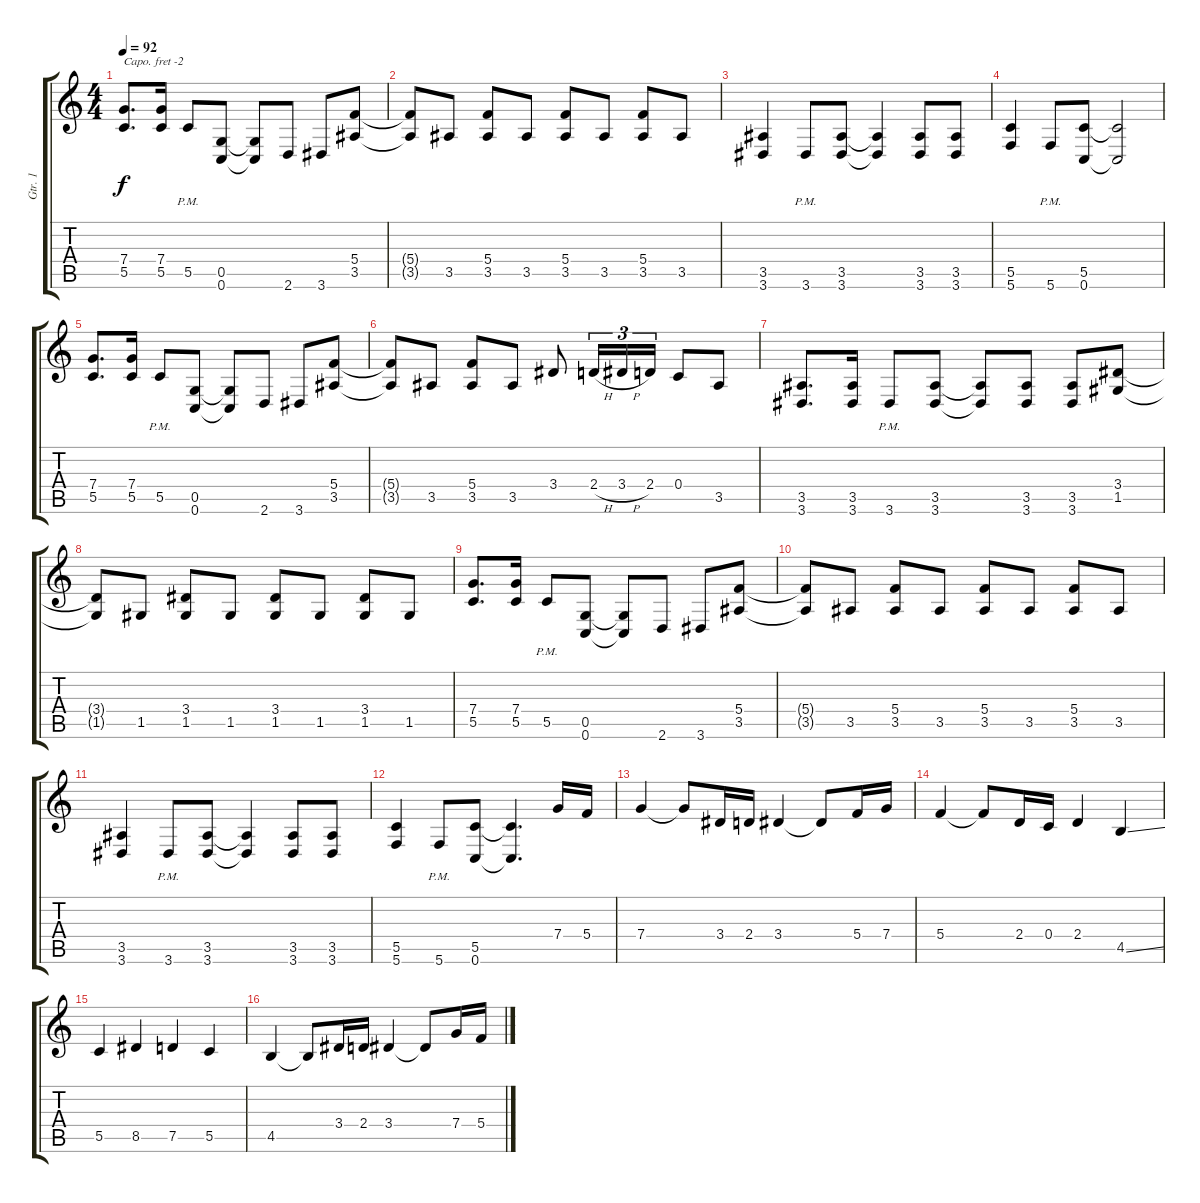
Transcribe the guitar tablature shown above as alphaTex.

\track ("Gtr. 1" "Gtr. 1") {instrument distortionguitar}
\staff {score tabs}
\capo -2
\tuning (E4 B3 G3 D3 A2 D2) {hide}
\ts (4 4)
\tempo 92
\clef g2
\ks c
(7.4 5.5).8{d dy f} (7.4 5.5).16 5.5{pm}.8 (0.5 0.6).8 (0.5{t} 0.6{t}).8 2.6.8 3.6.8 (5.4 3.5).8 |
(5.4{t} 3.5{t}).8 3.5.8 (5.4 3.5).8 3.5.8 (5.4 3.5).8 3.5.8 (5.4 3.5).8 3.5.8 |
(3.5 3.6).4 3.6{pm}.8 (3.5 3.6).8 (3.5{t} 3.6{t}).4 (3.5 3.6).8 (3.5 3.6).8 |
(5.5 5.6).4 5.6{pm}.8 (5.5 0.6).8 (5.5{t} 0.6{t}).2 |
(7.4 5.5).8{d} (7.4 5.5).16 5.5{pm}.8 (0.5 0.6).8 (0.5{t} 0.6{t}).8 2.6.8 3.6.8 (5.4 3.5).8 |
(5.4{t} 3.5{t}).8 3.5.8 (5.4 3.5).8 3.5.8 3.4.8 2.4{h}.16{tu (3 2)} 3.4{h}.16{tu (3 2)} 2.4.16{tu (3 2)} 0.4.8 3.5.8 |
(3.5 3.6).8{d} (3.5 3.6).16 3.6{pm}.8 (3.5 3.6).8 (3.5{t} 3.6{t}).8 (3.5 3.6).8 (3.5 3.6).8 (3.4 1.5).8 |
(3.4{t} 1.5{t}).8 1.5.8 (3.4 1.5).8 1.5.8 (3.4 1.5).8 1.5.8 (3.4 1.5).8 1.5.8 |
(7.4 5.5).8{d} (7.4 5.5).16 5.5{pm}.8 (0.5 0.6).8 (0.5{t} 0.6{t}).8 2.6.8 3.6.8 (5.4 3.5).8 |
(5.4{t} 3.5{t}).8 3.5.8 (5.4 3.5).8 3.5.8 (5.4 3.5).8 3.5.8 (5.4 3.5).8 3.5.8 |
(3.5 3.6).4 3.6{pm}.8 (3.5 3.6).8 (3.5{t} 3.6{t}).4 (3.5 3.6).8 (3.5 3.6).8 |
(5.5 5.6).4 5.6{pm}.8 (5.5 0.6).8 (5.5{t} 0.6{t}).4{d} 7.4.16 5.4.16 |
7.4.4 7.4{t}.8 3.4.16 2.4.16 3.4.4 3.4{t}.8 5.4.16 7.4.16 |
5.4.4 5.4{t}.8 2.4.16 0.4.16 2.4.4 4.5{ss}.4 |
5.5.4 8.5.4 7.5.4 5.5.4 |
4.5.4 4.5{t}.8 3.4.16 2.4.16 3.4.4 3.4{t}.8 7.4.16 5.4.16
